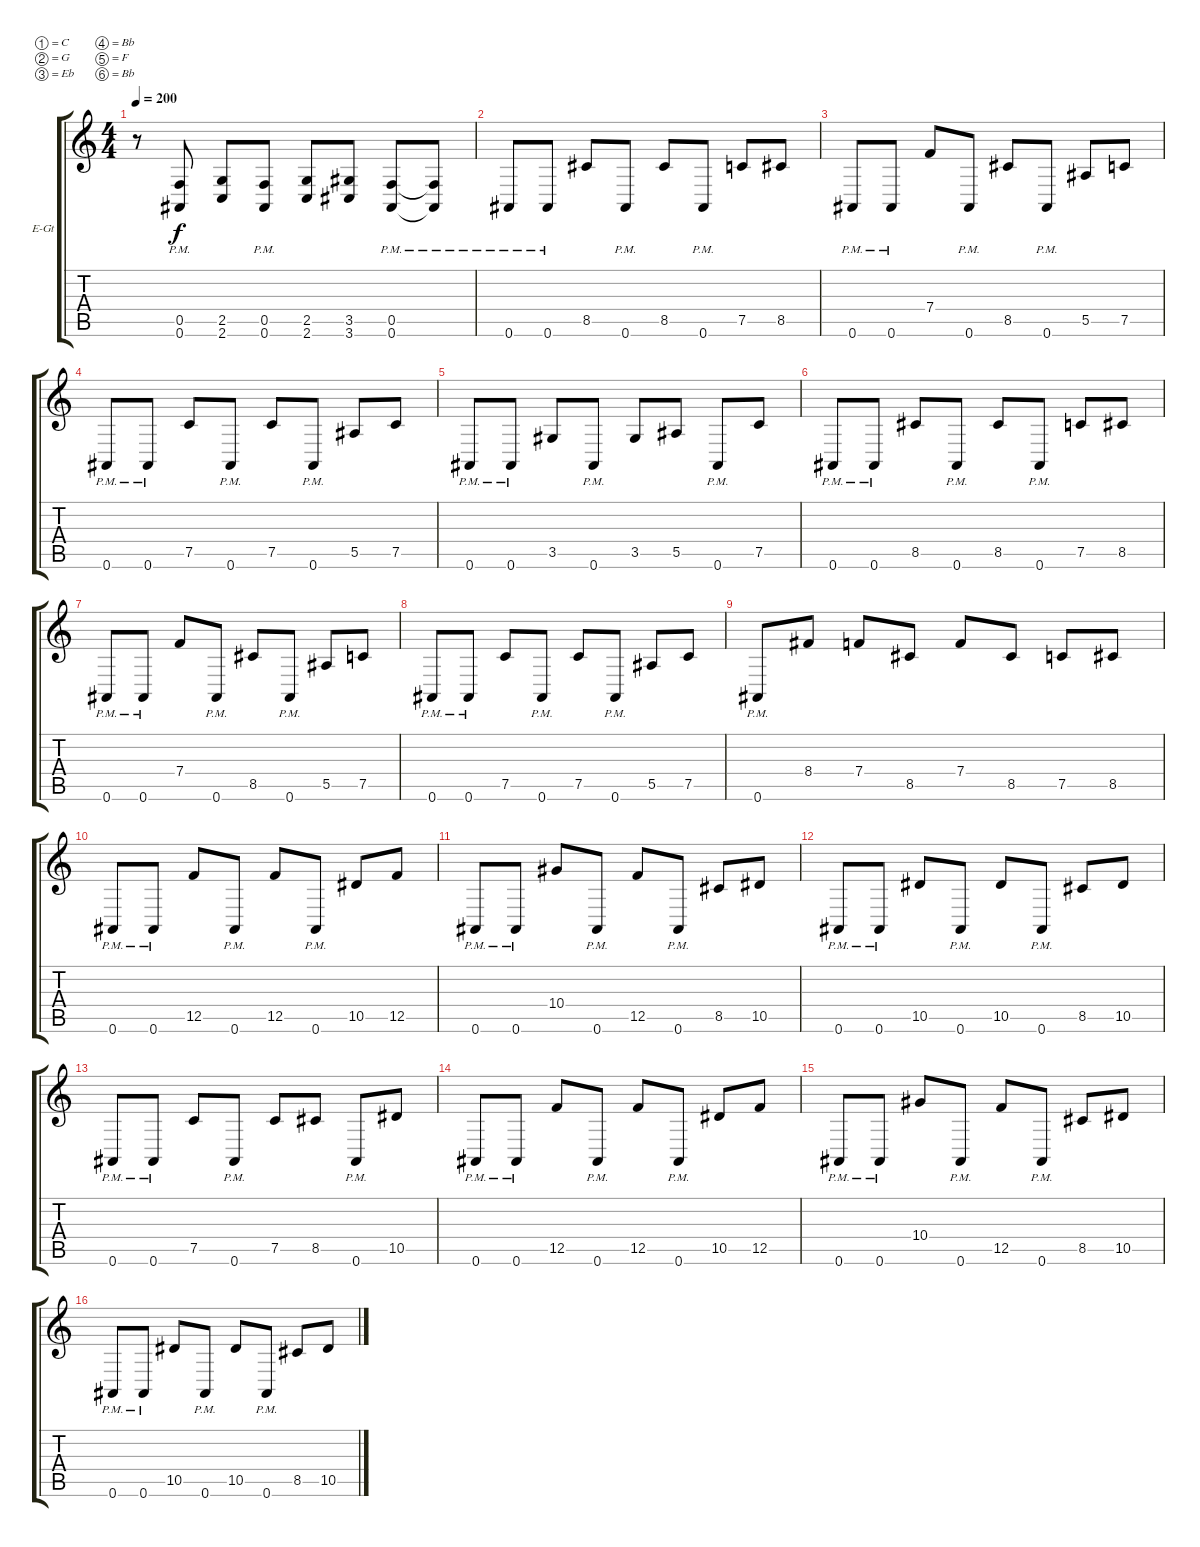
\defaultSystemsLayout 4
\bracketExtendMode groupsimilarinstruments
\firstSystemTrackNameOrientation horizontal
\otherSystemsTrackNameOrientation horizontal
\track ("Electric Guitar R" "E-Gt") {instrument distortionguitar}
\staff {score tabs}
\tuning (C4 G3 Eb3 Bb2 F2 Bb1)
\ts (4 4)
\tempo 200
\clef g2
\scale
0.333333
\ks c
r.8{dy f} (0.5{pm} 0.6{pm}).8 (2.5 2.6).8 (0.5{pm} 0.6{pm}).8 (2.5 2.6).8 (3.5 3.6).8 (0.5{pm} 0.6{pm}).8 (0.5{pm t} 0.6{pm t}).8 |
\scale
0.333333 0.6{pm}.8 0.6{pm}.8 8.5.8 0.6{pm}.8 8.5.8 0.6{pm}.8 7.5.8 8.5.8 |
\scale
0.333333 0.6{pm}.8 0.6{pm}.8 7.4.8 0.6{pm}.8 8.5.8 0.6{pm}.8 5.5.8 7.5.8 |
\scale
0.333333 0.6{pm}.8 0.6{pm}.8 7.5.8 0.6{pm}.8 7.5.8 0.6{pm}.8 5.5.8 7.5.8 |
\scale
0.333333 0.6{pm}.8 0.6{pm}.8 3.5.8 0.6{pm}.8 3.5.8 5.5.8 0.6{pm}.8 7.5.8 |
\scale
0.333333 0.6{pm}.8 0.6{pm}.8 8.5.8 0.6{pm}.8 8.5.8 0.6{pm}.8 7.5.8 8.5.8 |
\scale
0.333333 0.6{pm}.8 0.6{pm}.8 7.4.8 0.6{pm}.8 8.5.8 0.6{pm}.8 5.5.8 7.5.8 |
\scale
0.333333 0.6{pm}.8 0.6{pm}.8 7.5.8 0.6{pm}.8 7.5.8 0.6{pm}.8 5.5.8 7.5.8 |
\scale
0.333333 0.6{pm}.8 8.4.8 7.4.8 8.5.8 7.4.8 8.5.8 7.5.8 8.5.8 |
\scale
0.333333 0.6{pm}.8 0.6{pm}.8 12.5.8 0.6{pm}.8 12.5.8 0.6{pm}.8 10.5.8 12.5.8 |
\scale
0.333333 0.6{pm}.8 0.6{pm}.8 10.4.8 0.6{pm}.8 12.5.8 0.6{pm}.8 8.5.8 10.5.8 |
\scale
0.333333 0.6{pm}.8 0.6{pm}.8 10.5.8 0.6{pm}.8 10.5.8 0.6{pm}.8 8.5.8 10.5.8 |
\scale
0.333333 0.6{pm}.8 0.6{pm}.8 7.5.8 0.6{pm}.8 7.5.8 8.5.8 0.6{pm}.8 10.5.8 |
\scale
0.333333 0.6{pm}.8 0.6{pm}.8 12.5.8 0.6{pm}.8 12.5.8 0.6{pm}.8 10.5.8 12.5.8 |
\scale
0.333333 0.6{pm}.8 0.6{pm}.8 10.4.8 0.6{pm}.8 12.5.8 0.6{pm}.8 8.5.8 10.5.8 |
\scale
0.333333 0.6{pm}.8 0.6{pm}.8 10.5.8 0.6{pm}.8 10.5.8 0.6{pm}.8 8.5.8 10.5.8
